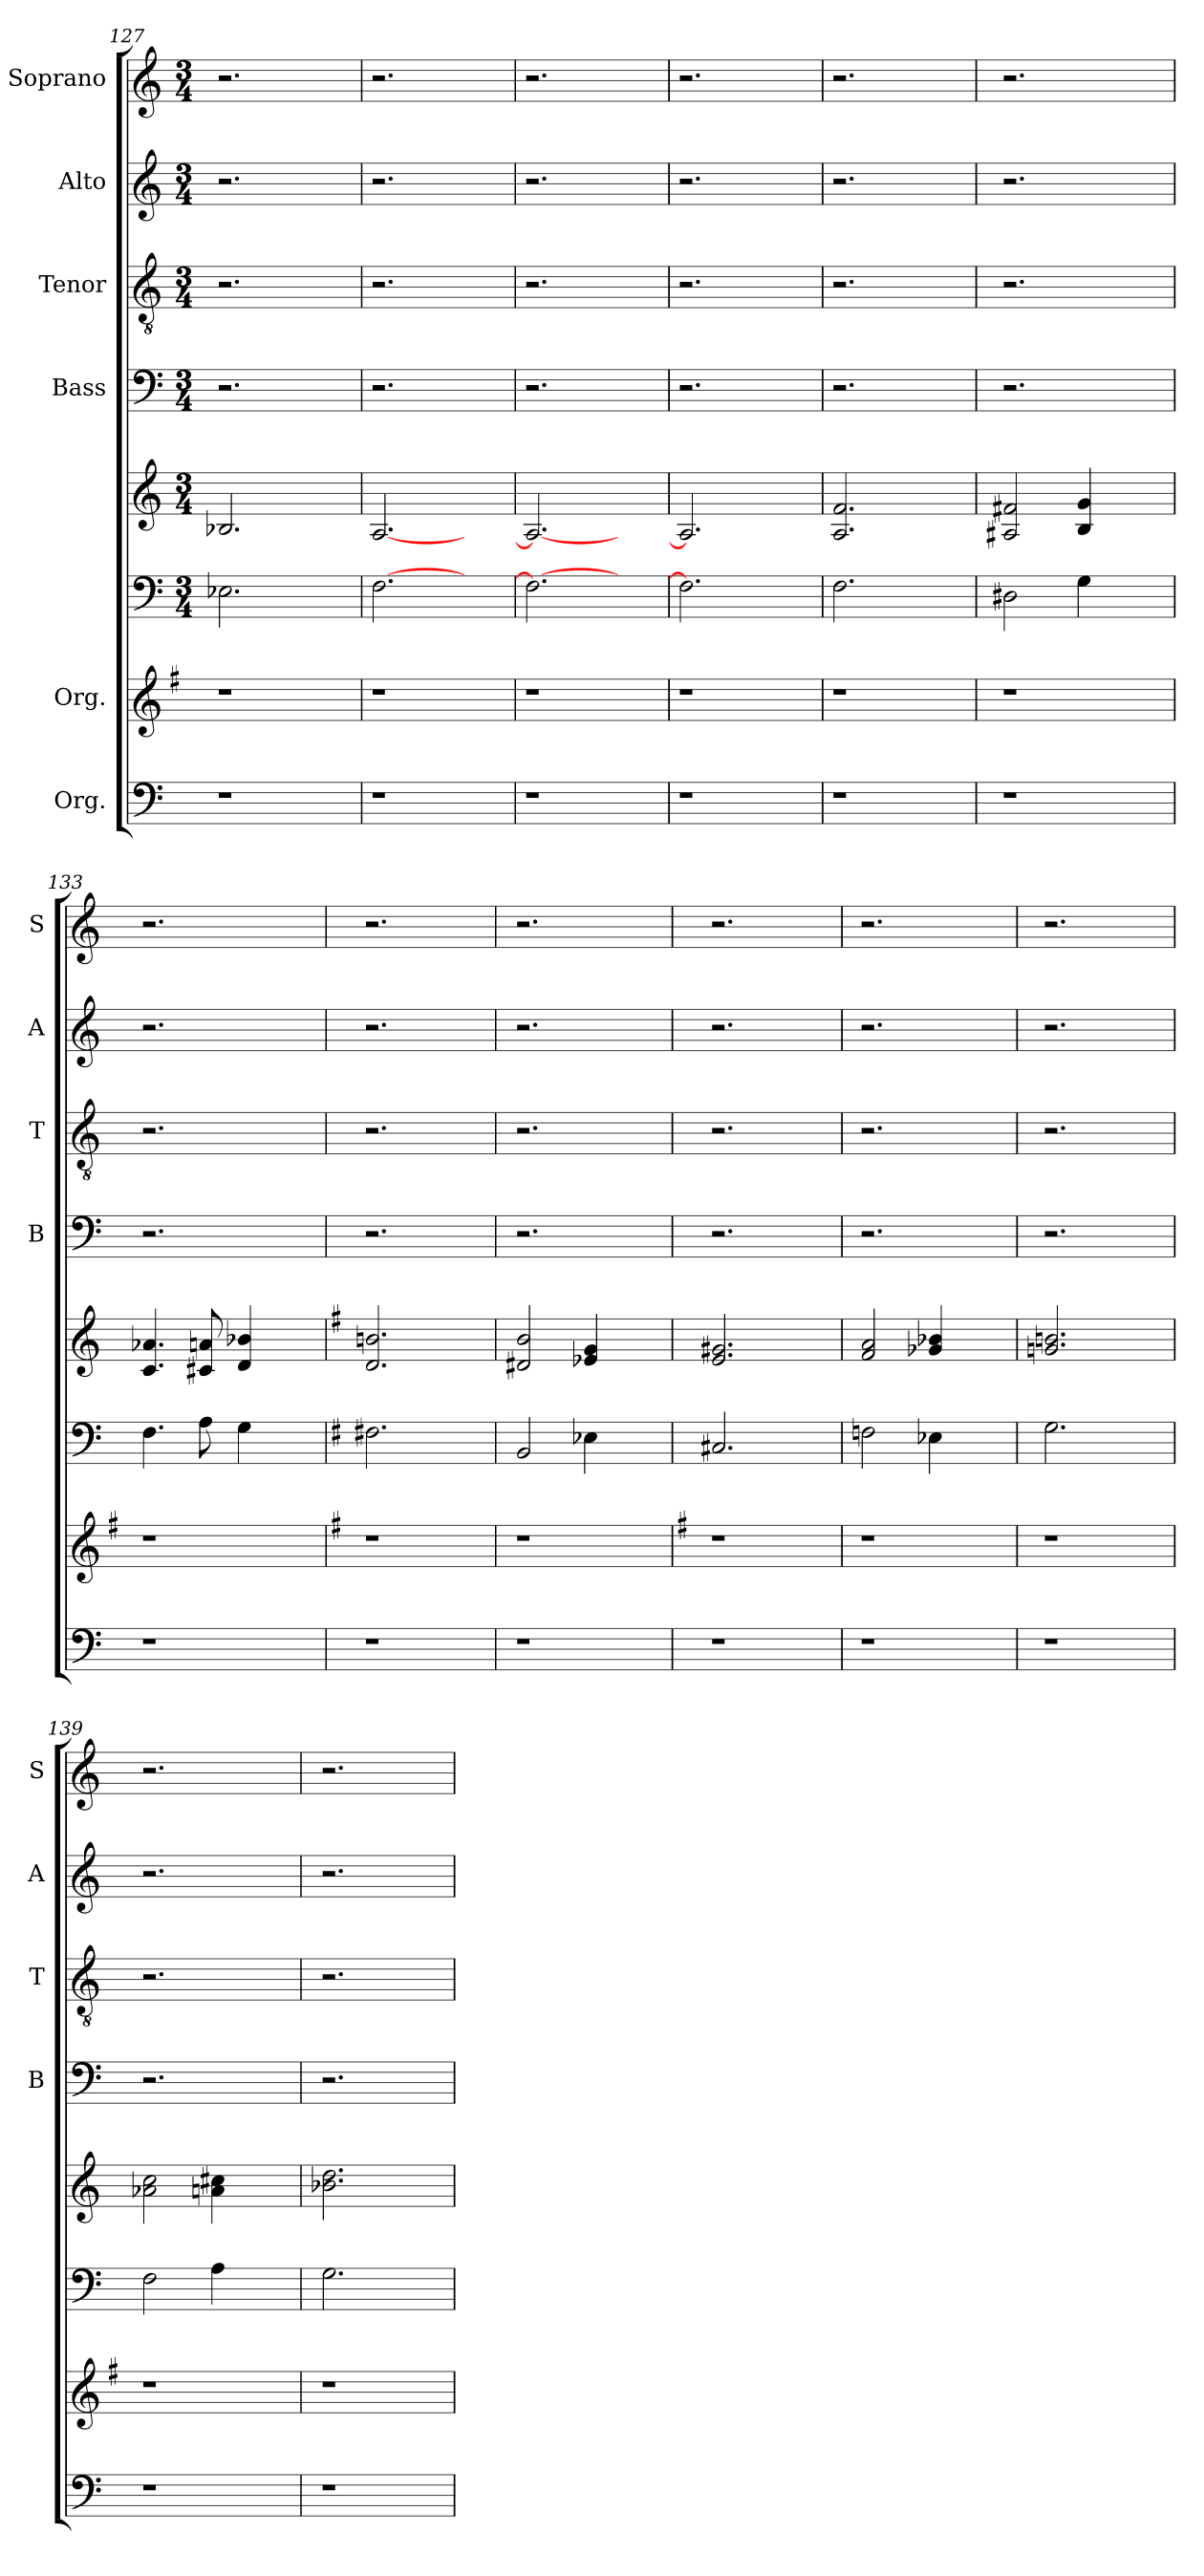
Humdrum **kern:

**kern	**kern	**kern	**kern	**kern	**kern	**kern	**kern
*part8	*part7	*part6	*part5	*part4	*part3	*part2	*part1
*staff8	*staff7	*staff6	*staff5	*staff4	*staff3	*staff2	*staff1
*I"Org.	*I"Org.	*	*	*I"Bass	*I"Tenor	*I"Alto	*I"Soprano
*	*	*	*	*I'B	*I'T	*I'A	*I'S
*clefF4	*clefG2	*clefF4	*clefG2	*clefF4	*clefGv2	*clefG2	*clefG2
*k[]	*k[f#]	*k[]	*k[]	*k[]	*k[]	*k[]	*k[]
*C:	*G:	*C:	*C:	*C:	*C:	*C:	*C:
*	*	*M3/4	*M3/4	*M3/4	*M3/4	*M3/4	*M3/4
=127	=127	=127	=127	=127	=127	=127	=127
1r	1r	2.E-X\	2.B-X/	2.r	2.r	2.r	2.r
.	.	4ryy	4ryy	4ryy	4ryy	4ryy	4ryy
!!LO:LB:g=z
=128	=128	=128	=128	=128	=128	=128	=128
1r	1r	[>2.F\	[<2.A/	2.r	2.r	2.r	2.r
.	.	4ryy	4ryy	4ryy	4ryy	4ryy	4ryy
=129	=129	=129	=129	=129	=129	=129	=129
1r	1r	2.F\_	2.A/_	2.r	2.r	2.r	2.r
.	.	4ryy	4ryy	4ryy	4ryy	4ryy	4ryy
=130	=130	=130	=130	=130	=130	=130	=130
1r	1r	2.F\]	2.A/]	2.r	2.r	2.r	2.r
.	.	4ryy	4ryy	4ryy	4ryy	4ryy	4ryy
=131	=131	=131	=131	=131	=131	=131	=131
1r	1r	2.F\	2.A/ 2.f/	2.r	2.r	2.r	2.r
.	.	4ryy	4ryy	4ryy	4ryy	4ryy	4ryy
=132	=132	=132	=132	=132	=132	=132	=132
1r	1r	2D#X\	2A#X/ 2f#X/	2.r	2.r	2.r	2.r
.	.	4G\	4B/ 4g/	.	.	.	.
.	.	4ryy	4ryy	4ryy	4ryy	4ryy	4ryy
=133	=133	=133	=133	=133	=133	=133	=133
1r	1r	4.F\	4.c/ 4.a-X/	2.r	2.r	2.r	2.r
.	.	8A\	8c#X/ 8an/	.	.	.	.
.	.	4G\	4d/ 4b-X/	.	.	.	.
.	.	4ryy	4ryy	4ryy	4ryy	4ryy	4ryy
=134	=134	=134	=134	=134	=134	=134	=134
*	*	*k[f#]	*k[f#]	*	*	*	*
*	*	*G:	*G:	*	*	*	*
1r	1r	2.F#X\	2.d/ 2.bn/	2.r	2.r	2.r	2.r
.	.	4ryy	4ryy	4ryy	4ryy	4ryy	4ryy
=135	=135	=135	=135	=135	=135	=135	=135
1r	1r	2BB/	2d#X/ 2b/	2.r	2.r	2.r	2.r
.	.	4E-X\	4e-X/ 4g/	.	.	.	.
.	.	4ryy	4ryy	4ryy	4ryy	4ryy	4ryy
!!LO:PB:g=z
=136	=136	=136	=136	=136	=136	=136	=136
*	*	*k[]	*k[]	*	*	*	*
*	*	*C:	*C:	*	*	*	*
1r	1r	2.C#X/	2.e/ 2.g#X/	2.r	2.r	2.r	2.r
.	.	4ryy	4ryy	4ryy	4ryy	4ryy	4ryy
=137	=137	=137	=137	=137	=137	=137	=137
1r	1r	2Fn\	2f/ 2a/	2.r	2.r	2.r	2.r
.	.	4E-X\	4g-X/ 4b-X/	.	.	.	.
.	.	4ryy	4ryy	4ryy	4ryy	4ryy	4ryy
=138	=138	=138	=138	=138	=138	=138	=138
1r	1r	2.G\	2.gn/ 2.bn/	2.r	2.r	2.r	2.r
.	.	4ryy	4ryy	4ryy	4ryy	4ryy	4ryy
=139	=139	=139	=139	=139	=139	=139	=139
1r	1r	2F\	2a-X\ 2cc\	2.r	2.r	2.r	2.r
.	.	4A\	4an\ 4cc#X\	.	.	.	.
.	.	4ryy	4ryy	4ryy	4ryy	4ryy	4ryy
=140	=140	=140	=140	=140	=140	=140	=140
1r	1r	2.G\	2.b-X\ 2.dd\	2.r	2.r	2.r	2.r
.	.	4ryy	4ryy	4ryy	4ryy	4ryy	4ryy
=	=	=	=	=	=	=	=
*-	*-	*-	*-	*-	*-	*-	*-
